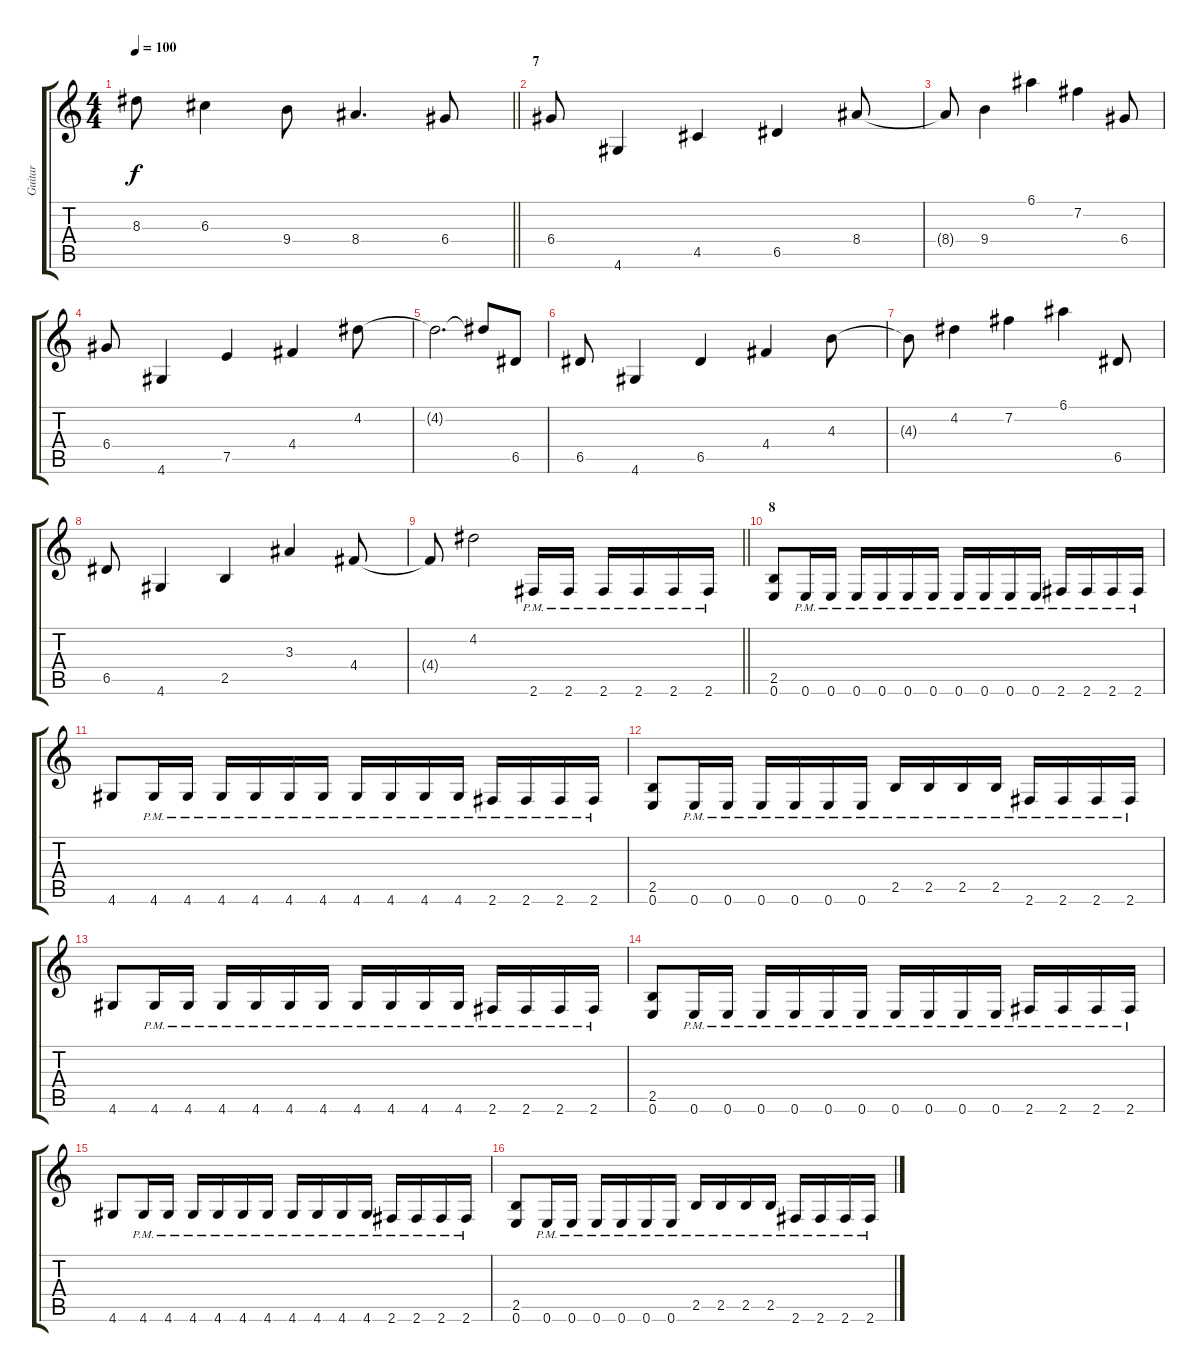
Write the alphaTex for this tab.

\track ("Guitar" "Guitar") {instrument distortionguitar}
\staff {score tabs}
\tuning (E4 B3 G3 D3 A2 E2) {hide}
\ts (4 4)
\tempo 100
\clef g2
\barLineRight lightlight
\ks c
8.3{t}.8{dy f} 6.3.4 9.4.8 8.4.4{d} 6.4.8 |
\section ("" "7")
6.4.8 4.6.4 4.5.4 6.5.4 8.4.8 |
8.4{t}.8 9.4.4 6.1.4 7.2.4 6.4.8 |
6.4.8 4.6.4 7.5.4 4.4.4 4.2.8 |
4.2{t}.2{d} 4.2{t}.8 6.5.8 |
6.5.8 4.6.4 6.5.4 4.4.4 4.3.8 |
4.3{t}.8 4.2.4 7.2.4 6.1.4 6.5.8 |
6.5.8 4.6.4 2.5.4 3.3.4 4.4.8 |
\barLineRight lightlight
4.4{t}.8 4.2.2 2.6{pm}.16 2.6{pm}.16 2.6{pm}.16 2.6{pm}.16 2.6{pm}.16 2.6{pm}.16 |
\section ("" "8")
(2.5 0.6).8 0.6{pm}.16 0.6{pm}.16 0.6{pm}.16 0.6{pm}.16 0.6{pm}.16 0.6{pm}.16 0.6{pm}.16 0.6{pm}.16 0.6{pm}.16 0.6{pm}.16 2.6{pm}.16 2.6{pm}.16 2.6{pm}.16 2.6{pm}.16 |
4.6.8 4.6{pm}.16 4.6{pm}.16 4.6{pm}.16 4.6{pm}.16 4.6{pm}.16 4.6{pm}.16 4.6{pm}.16 4.6{pm}.16 4.6{pm}.16 4.6{pm}.16 2.6{pm}.16 2.6{pm}.16 2.6{pm}.16 2.6{pm}.16 |
(2.5 0.6).8 0.6{pm}.16 0.6{pm}.16 0.6{pm}.16 0.6{pm}.16 0.6{pm}.16 0.6{pm}.16 2.5{pm}.16 2.5{pm}.16 2.5{pm}.16 2.5{pm}.16 2.6{pm}.16 2.6{pm}.16 2.6{pm}.16 2.6{pm}.16 |
4.6.8 4.6{pm}.16 4.6{pm}.16 4.6{pm}.16 4.6{pm}.16 4.6{pm}.16 4.6{pm}.16 4.6{pm}.16 4.6{pm}.16 4.6{pm}.16 4.6{pm}.16 2.6{pm}.16 2.6{pm}.16 2.6{pm}.16 2.6{pm}.16 |
(2.5 0.6).8 0.6{pm}.16 0.6{pm}.16 0.6{pm}.16 0.6{pm}.16 0.6{pm}.16 0.6{pm}.16 0.6{pm}.16 0.6{pm}.16 0.6{pm}.16 0.6{pm}.16 2.6{pm}.16 2.6{pm}.16 2.6{pm}.16 2.6{pm}.16 |
4.6.8 4.6{pm}.16 4.6{pm}.16 4.6{pm}.16 4.6{pm}.16 4.6{pm}.16 4.6{pm}.16 4.6{pm}.16 4.6{pm}.16 4.6{pm}.16 4.6{pm}.16 2.6{pm}.16 2.6{pm}.16 2.6{pm}.16 2.6{pm}.16 |
(2.5 0.6).8 0.6{pm}.16 0.6{pm}.16 0.6{pm}.16 0.6{pm}.16 0.6{pm}.16 0.6{pm}.16 2.5{pm}.16 2.5{pm}.16 2.5{pm}.16 2.5{pm}.16 2.6{pm}.16 2.6{pm}.16 2.6{pm}.16 2.6{pm}.16
